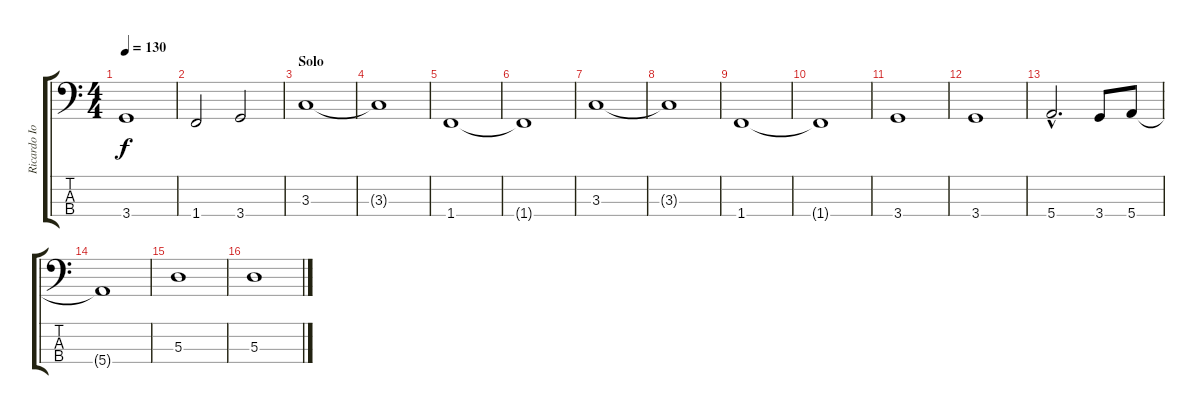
\track ("Ricardo Iorio (bajo)" "Ricardo Io") {instrument electricbassfinger}
\staff {score tabs}
\tuning (G2 D2 A1 E1) {hide}
\ts (4 4)
\tempo 130
\clef f4
\ks c
3.4.1{dy f} |
1.4.2 3.4.2 |
\section ("" "Solo")
3.3.1 |
3.3{t}.1 |
1.4.1 |
1.4{t}.1 |
3.3.1 |
3.3{t}.1 |
1.4.1 |
1.4{t}.1 |
3.4.1 |
3.4.1 |
5.4{hac}.2{d} 3.4.8 5.4.8 |
5.4{t}.1 |
5.3.1 |
5.3.1
